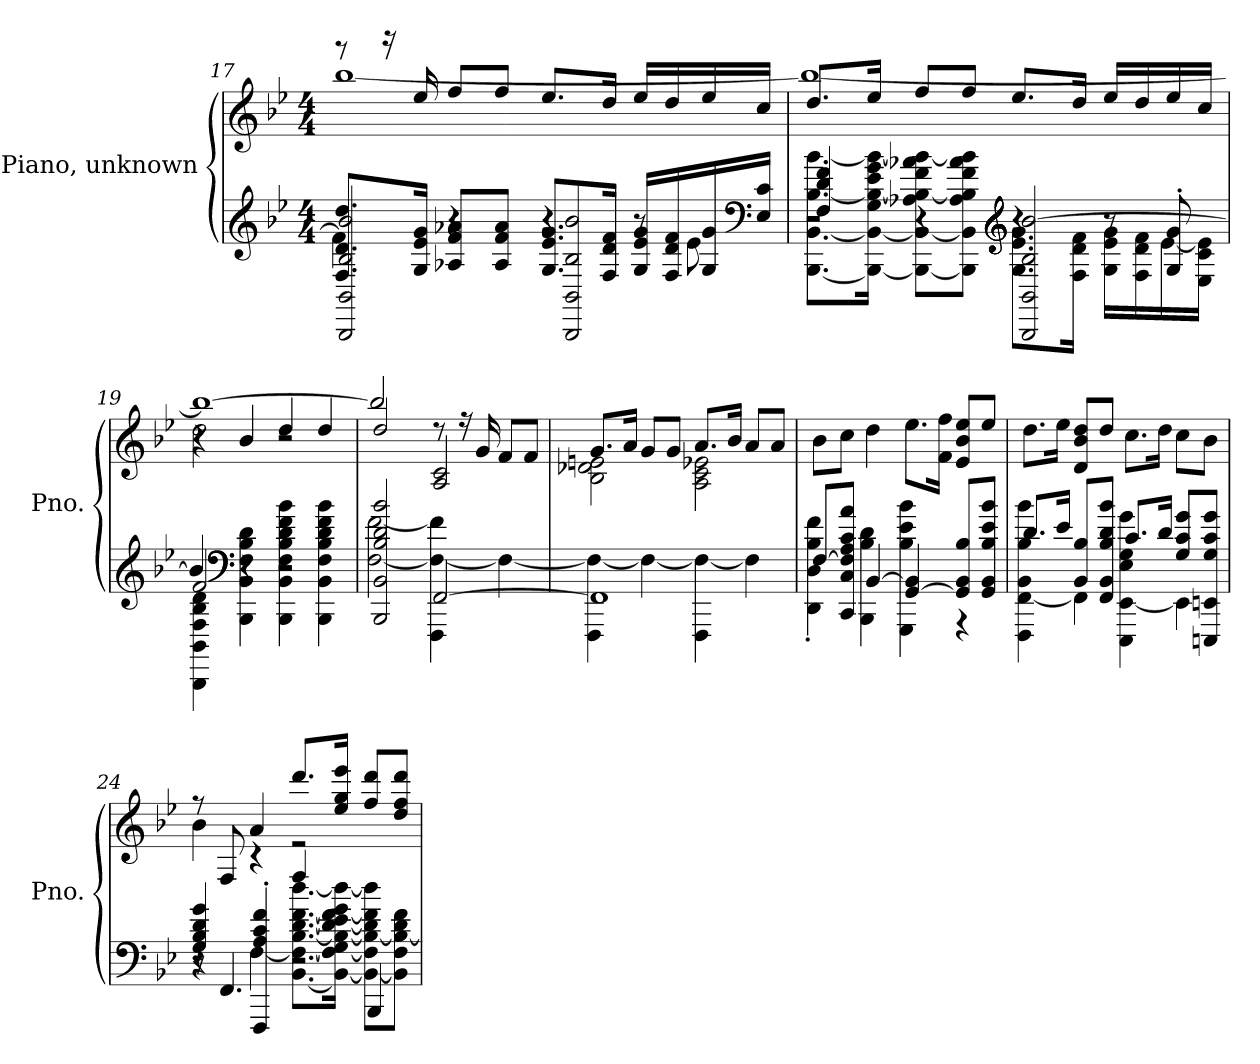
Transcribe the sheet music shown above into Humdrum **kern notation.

**kern	**kern
*part1	*part1
*staff2	*staff1
*I"Piano, unknown	*
*I'Pno.	*
!!LO:PB:g=z
*clefG2	*clefG2
*k[b-e-]	*k[b-e-]
*M4/4	*M4/4
=17	=17
*^	*^
*	*^	*	*
8.F/ 8.d/ 8.dd/L	4f\]	2BBB-/ 2BB-/ 2B-/ 2b-/	8r	[1bb-
.	.	.	16r	.
16G/ 16e-/ 16g/Jk	.	.	16ee-/	.
8A-X/ 8f/ 8a-X/L	4r	.	8ff/L	.
8A-/ 8f/ 8a-/J	.	.	8ff/J	.
8.G/ 8.e-/ 8.g/L	4r	2BBB-/ 2BB-/ 2B-/ 2b-/	8.ee-/L	.
16F/ 16d/ 16f/Jk	.	.	16dd/Jk	.
16G/ 16e-/ 16g/LL	8r	.	16ee-/LL	.
16F/ 16d/ 16f/	.	.	16dd/	.
16G/ 16g/	8e-\	.	16ee-/	.
*clefF4	*	*	*	*
16E-/ 16c/JJ	.	.	16cc/JJ	.
=18	=18	=18	=18	=18
2r	[8.BBB-\ [8.BB-\ [8.B-\ [8.b-\L	4F/ 4d/ 4f/	8.dd/L	1bb-_
.	16BBB-\_ 16BB-\_ 16G\ 16B-\_ 16e-\ 16g\ 16b-\_Jk	.	16ee-/Jk	.
.	8BBB-\_ 8BB-\_ 8A-X\ 8B-\_ 8f\ 8a-X\ 8b-\_L	4r	8ff/L	.
.	8BBB-\] 8BB-\] 8A-\ 8B-\] 8f\ 8a-\ 8b-\]J	.	8ff/J	.
*clefG2	*	*	*	*
4r	8.G\ 8.e-\ 8.g\L	2BBB-/ 2BB-/ 2B-/ [2b-/	8.ee-/L	.
.	16F\ 16d\ 16f\Jk	.	16dd/Jk	.
8r	16G\ 16e-\ 16g\LL	.	16ee-/LL	.
.	16F\ 16d\ 16f\	.	16dd/	.
8G/' 8g/'	[16e-\	.	16ee-/	.
.	16E-\ 16c\ 16e-\]JJ	.	16cc/JJ	.
!!LO:LB:g=z
=19	=19	=19	=19	=19
*	*	*	*	*^
2f/	4BBB-\ 4BB-\ 4F\ 4B-\ 4d\	4b-/]	4r	2dd\	1bb-_
*clefF4	*	*	*	*	*
.	4BBB-\ 4BB-\ 4F\ 4B-\ 4d\	4r	4b-/	.	.
2r	4BBB-\ 4BB-\ 4F\ 4B-\ 4d\ 4f\ 4b-\	2r	4dd/	2r	.
.	4BBB-\ 4BB-\ 4F\ 4B-\ 4d\ 4f\ 4b-\	.	4dd/	.	.
*	*v	*v	*	*	*
*	*	*	*v	*v
=20	=20	=20	=20
2BBB-/ 2BB-/ 2B-/ 2d/ 2b-/	[2F\ [2f\	2dd/	2bb-/]
[2FF/	4FFF\ 4F\_ 4f\]	8r	2A/ 2c/
.	.	16r	.
.	.	16g/	.
.	4F\_	8f/L	.
.	.	8f/J	.
=21	=21	=21	=21
1FF]	4FFF\ 4F\_	8.g/L	2B-\ 2d-X\ 2en\
.	.	16a/Jk	.
.	4F\_	8g/L	.
.	.	8g/J	.
.	4FFF\ 4F\_	8.a/L	2A\ 2c\ 2e-X\
.	.	16b-/Jk	.
.	4F\]	8a/L	.
.	.	8a/J	.
*	*	*v	*v
=22	=22	=22
[8F/L	4DD\' 4D\' 4B-\' 4f\'	8b-\L
8CC/ 8C/ 8F/] 8A/ 8c/ 8a/J	.	8cc\J
[4BB-/	4BBB-\ 4B-\ 4d\	4dd\
[4GG/ 4BB-/]	4GGG\ 4B-\ 4e-\ 4b-\	8.ee-\L
.	.	16f\ 16ff\Jk
8GG/] 8BB-/ 8B-/L	4r	8e-/ 8b-/ 8ee-/L
8GG/ 8BB-/ 8B-/ 8e-/ 8b-/J	.	8ee-/J
!!LO:LB:g=z
=23	=23	=23
8.d/L	4FFF\ [4FF\ 4BB-\ 4B-\ 4b-\	8.dd\L
16e-/Jk	.	16ee-\Jk
8BB-/ 8B-/L	4FF\]	8d/ 8b-/ 8dd/L
8FF/ 8BB-/ 8B-/ 8d/ 8b-/J	.	8dd/J
8.c/L	4EEE-\ [4EE-\ 4E-\ 4G\ 4g\	8.cc\L
16d/Jk	.	16dd\Jk
8G/ 8c/ 8g/L	4EE-\]	8cc\L
8EEEn/ 8EEn/ 8G/ 8c/ 8g/J	.	8b-\J
=24	=24	=24
*	*^	*^
8r	4r	4G/ 4B-/ 4d/ 4g/	8r	4b-\
4.FF/	.	.	8F/	.
.	[4F\	4FFF/' 4A/' 4c/' 4f/'	4a/	4r
2r	[8.BB-\ 8.F\_ [8.B-\ [8.d\ [8.f\ [8.dd\L	4ff/	8.ddd/L	2r
.	16BB-\_ 16F\_ 16G\ 16B-\_ 16d\_ 16e-\ 16f\_ 16g\ 16dd\_Jk	.	16ee-/ 16gg/ 16eee-/Jk	.
.	8BB-\_ 8F\] 8B-\_ 8d\] 8f\] 8dd\]L	4BBB-/	8ff/ 8ddd/L	.
.	8BB-\] 8F\ 8B-\_ 8d\ 8f\J	.	8dd/ 8ff/ 8ddd/J	.
*v	*v	*v	*	*
*	*v	*v
=	=
*-	*-
